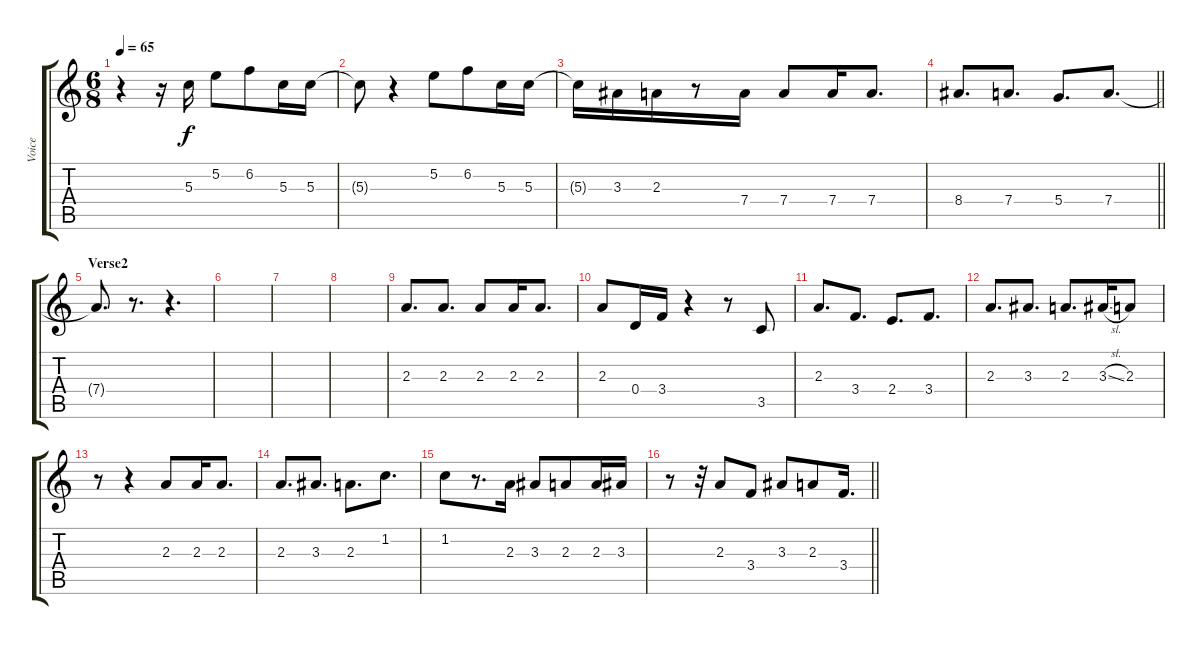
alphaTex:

\track ("Voice" "Voice") {instrument acousticguitarnylon}
\staff {score tabs}
\tuning (E4 B3 G3 D3 A2 E2) {hide}
\ts (6 8)
\tempo 65
\clef g2
\ks c
r.4{dy f} r.16 5.3.16 5.2.8 6.2.8 5.3.16 5.3.16 |
5.3{t}.8 r.4 5.2.8 6.2.8 5.3.16 5.3.16 |
5.3{t}.16 3.3.16 2.3.16 r.8 7.4.16 7.4.8 7.4.16 7.4.8{d} |
\barLineRight lightlight
8.4.8{d} 7.4.8{d} 5.4.8{d} 7.4.8{d} |
\section ("" "Verse2")
7.4{t}.8{d} r.8{d} r.4{d} |
|
|
|
2.3.8{d} 2.3.8{d} 2.3.8 2.3.16 2.3.8{d} |
2.3.8 0.4.16 3.4.16 r.4 r.8 3.5.8 |
2.3.8{d} 3.4.8{d} 2.4.8{d} 3.4.8{d} |
2.3.8{d} 3.3.8{d} 2.3.8{d} 3.3{sl}.16 2.3.8 |
r.8 r.4 2.3.8 2.3.16 2.3.8{d} |
2.3.8{d} 3.3.8{d} 2.3.8{d} 1.2.8{d} |
1.2.8 r.8{d} 2.3.16 3.3.8 2.3.8 2.3.16 3.3.16 |
\barLineRight lightlight
r.8 r.32 2.3.8 3.4.8 3.3.8 2.3.8 3.4.16{d}
